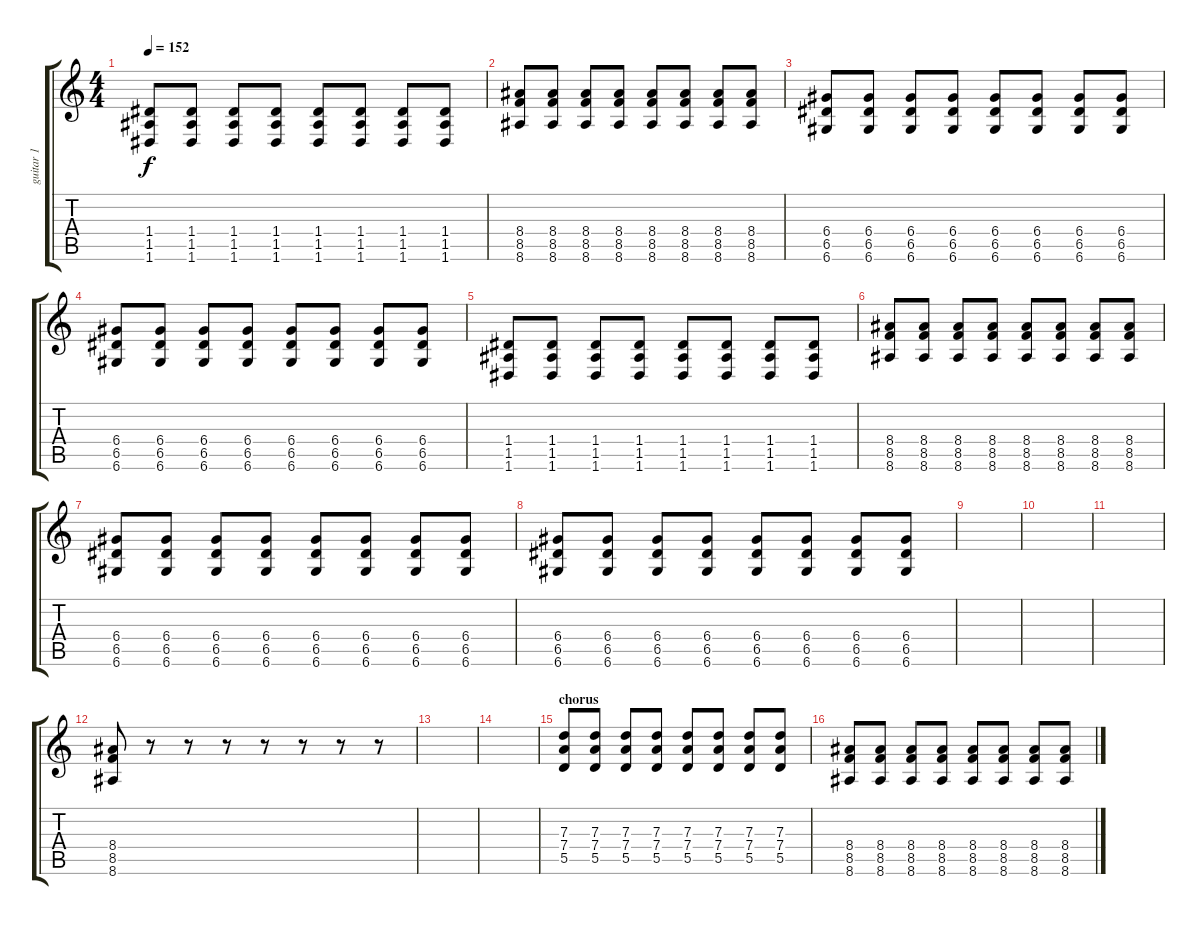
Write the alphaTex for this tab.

\track ("guitar 1" "guitar 1") {instrument distortionguitar}
\staff {score tabs}
\tuning (E4 B3 G3 D3 A2 D2) {hide}
\ts (4 4)
\tempo 152
\clef g2
\ks c
(1.4 1.5 1.6).8{dy f} (1.4 1.5 1.6).8 (1.4 1.5 1.6).8 (1.4 1.5 1.6).8 (1.4 1.5 1.6).8 (1.4 1.5 1.6).8 (1.4 1.5 1.6).8 (1.4 1.5 1.6).8 |
(8.4 8.5 8.6).8 (8.4 8.5 8.6).8 (8.4 8.5 8.6).8 (8.4 8.5 8.6).8 (8.4 8.5 8.6).8 (8.4 8.5 8.6).8 (8.4 8.5 8.6).8 (8.4 8.5 8.6).8 |
(6.4 6.5 6.6).8 (6.4 6.5 6.6).8 (6.4 6.5 6.6).8 (6.4 6.5 6.6).8 (6.4 6.5 6.6).8 (6.4 6.5 6.6).8 (6.4 6.5 6.6).8 (6.4 6.5 6.6).8 |
(6.4 6.5 6.6).8 (6.4 6.5 6.6).8 (6.4 6.5 6.6).8 (6.4 6.5 6.6).8 (6.4 6.5 6.6).8 (6.4 6.5 6.6).8 (6.4 6.5 6.6).8 (6.4 6.5 6.6).8 |
(1.4 1.5 1.6).8 (1.4 1.5 1.6).8 (1.4 1.5 1.6).8 (1.4 1.5 1.6).8 (1.4 1.5 1.6).8 (1.4 1.5 1.6).8 (1.4 1.5 1.6).8 (1.4 1.5 1.6).8 |
(8.4 8.5 8.6).8 (8.4 8.5 8.6).8 (8.4 8.5 8.6).8 (8.4 8.5 8.6).8 (8.4 8.5 8.6).8 (8.4 8.5 8.6).8 (8.4 8.5 8.6).8 (8.4 8.5 8.6).8 |
(6.4 6.5 6.6).8 (6.4 6.5 6.6).8 (6.4 6.5 6.6).8 (6.4 6.5 6.6).8 (6.4 6.5 6.6).8 (6.4 6.5 6.6).8 (6.4 6.5 6.6).8 (6.4 6.5 6.6).8 |
(6.4 6.5 6.6).8 (6.4 6.5 6.6).8 (6.4 6.5 6.6).8 (6.4 6.5 6.6).8 (6.4 6.5 6.6).8 (6.4 6.5 6.6).8 (6.4 6.5 6.6).8 (6.4 6.5 6.6).8 |
|
|
|
(8.4 8.5 8.6).8 r.8 r.8 r.8 r.8 r.8 r.8 r.8 |
|
|
\section ("" "chorus")
(7.3 7.4 5.5).8 (7.3 7.4 5.5).8 (7.3 7.4 5.5).8 (7.3 7.4 5.5).8 (7.3 7.4 5.5).8 (7.3 7.4 5.5).8 (7.3 7.4 5.5).8 (7.3 7.4 5.5).8 |
(8.4 8.5 8.6).8 (8.4 8.5 8.6).8 (8.4 8.5 8.6).8 (8.4 8.5 8.6).8 (8.4 8.5 8.6).8 (8.4 8.5 8.6).8 (8.4 8.5 8.6).8 (8.4 8.5 8.6).8
